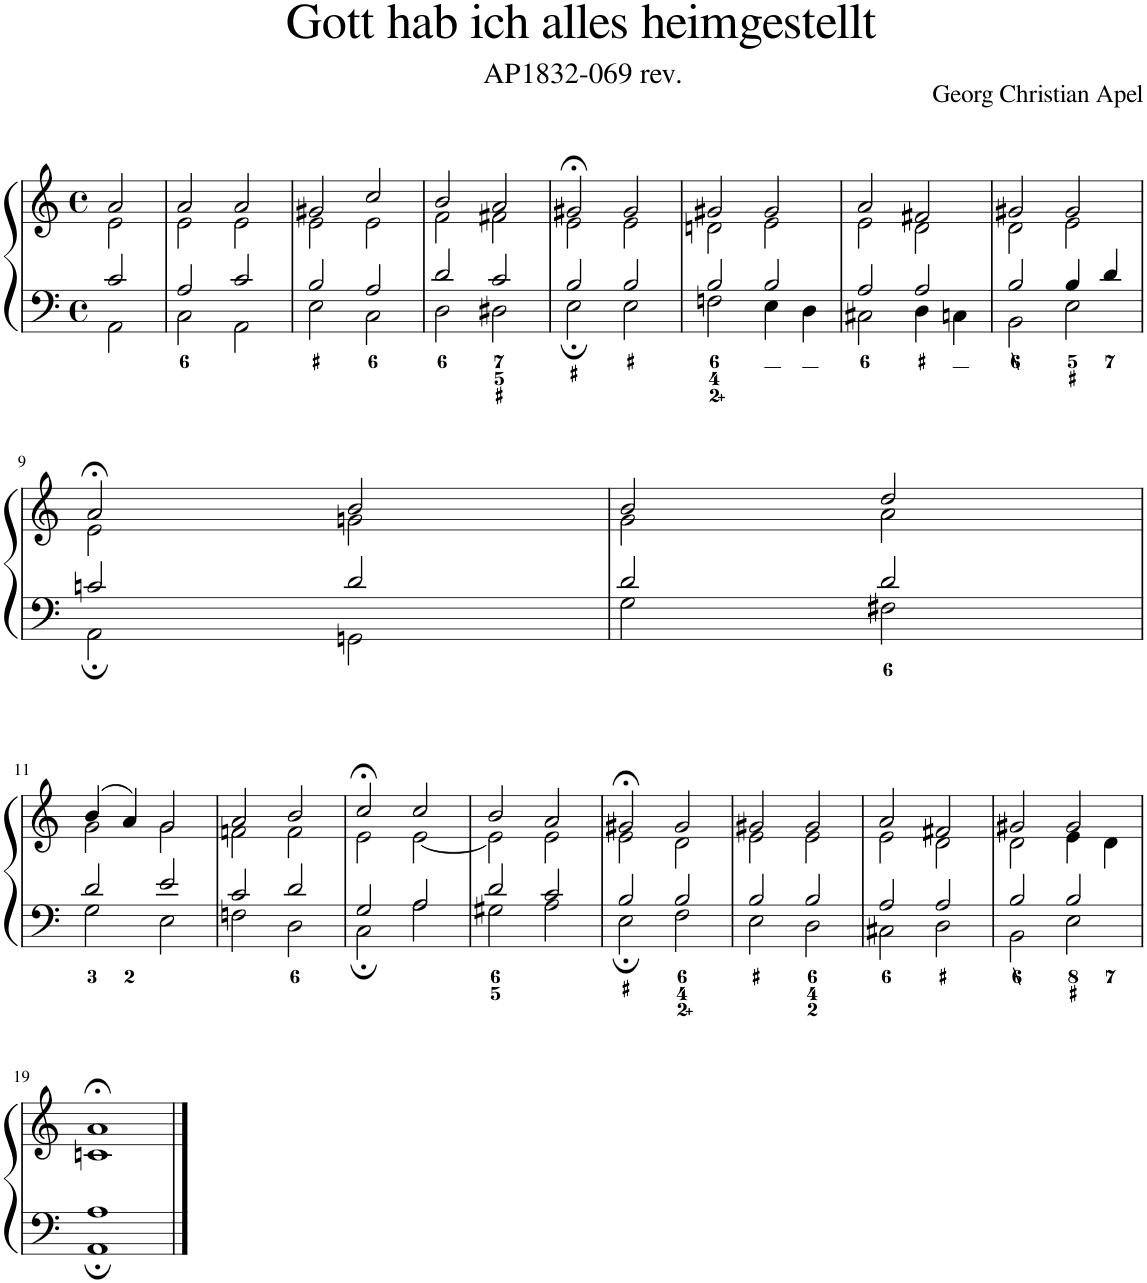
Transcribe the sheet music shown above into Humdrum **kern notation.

**kern	**kern
*part1	*part1
*staff2	*staff1
*I"Piano	*
*I'Pno.	*
*clefF4	*clefG2
*k[]	*k[]
*M4/4	*M4/4
*met(c)	*met(c)
=1	=1
*^	*^
2c/	2AA\	2a/	2e\
=2	=2	=2	=2
2A/	2C\	2a/	2e\
2c/	2AA\	2a/	2e\
=3	=3	=3	=3
2B/	2E\	2g#X/	2e\
2A/	2C\	2cc/	2e\
=4	=4	=4	=4
2d/	2D\	2b/	2f\
2c/	2D#X\	2a/	2f#X\
=5	=5	=5	=5
2B/	2E;\	2g#X;</	2e\
2B/	2E\	2g#/	2e\
=6	=6	=6	=6
2B/	2Fn\	2g#X/	2dn\
2B/	4E\	2g#/	2e\
.	4D\	.	.
=7	=7	=7	=7
2A/	2C#X\	2a/	2e\
2A/	4D\	2f#X/	2d\
.	4Cn\	.	.
=8	=8	=8	=8
2B/	2BB\	2g#X/	2d\
4B/	2E\	2g#/	2e\
4d/	.	.	.
!!LO:LB:g=z	!!
=9	=9	=9	=9
2cn/	2AA;\	2a;</	2e\
2d/	2GGn\	2b/	2gn\
=10	=10	=10	=10
2d/	2G\	2b/	2g\
2d/	2F#X\	2dd/	2a\
!!LO:LB:g=z	!!
=11	=11	=11	=11
2d/	2G\	(4b/	2g\
.	.	4a/)	.
2e/	2E\	2g/	2g\
=12	=12	=12	=12
2c/	2Fn\	2a/	2fn\
2d/	2D\	2b/	2f\
=13	=13	=13	=13
2G/	2C;\	2cc;</	2e\
2A/	2A\	2cc/	[2e\
=14	=14	=14	=14
2d/	2G#X\	2b/	2e\]
2c/	2A\	2a/	2e\
=15	=15	=15	=15
2B/	2E;\	2g#X;</	2e\
2B/	2F\	2g#/	2d\
=16	=16	=16	=16
2B/	2E\	2g#X/	2e\
2B/	2D\	2g#/	2e\
=17	=17	=17	=17
2A/	2C#X\	2a/	2e\
2A/	2D\	2f#X/	2d\
=18	=18	=18	=18
2B/	2BB\	2g#X/	2d\
2B/	2E\	2g#/	4e\
.	.	.	4d\
!!LO:LB:g=z	!!
=19	=19	=19	=19
1A	1AA;	1a;<	1cn
*v	*v	*	*
*	*v	*v
==	==
*-	*-
